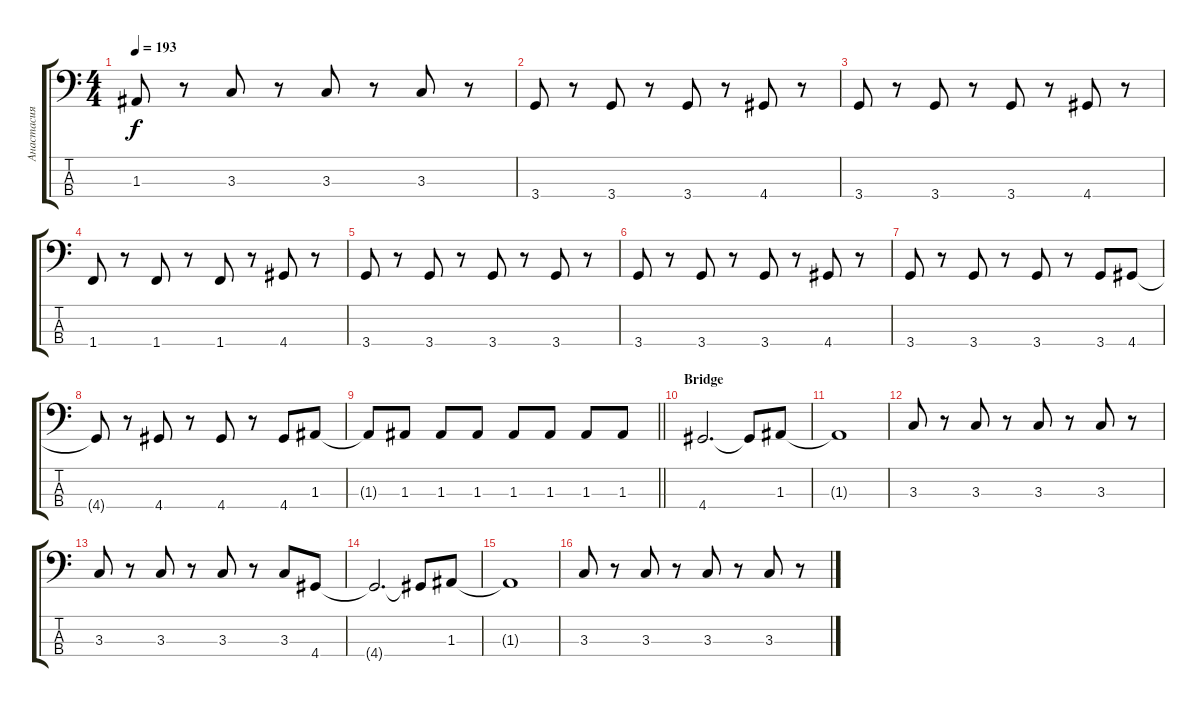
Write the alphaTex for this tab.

\track ("Анастасия" "Анастасия") {instrument electricbassfinger}
\staff {score tabs}
\tuning (G2 D2 A1 E1) {hide}
\ts (4 4)
\tempo 193
\clef f4
\ks c
1.3.8{dy f} r.8 3.3.8 r.8 3.3.8 r.8 3.3.8 r.8 |
3.4.8 r.8 3.4.8 r.8 3.4.8 r.8 4.4.8 r.8 |
3.4.8 r.8 3.4.8 r.8 3.4.8 r.8 4.4.8 r.8 |
1.4.8 r.8 1.4.8 r.8 1.4.8 r.8 4.4.8 r.8 |
3.4.8 r.8 3.4.8 r.8 3.4.8 r.8 3.4.8 r.8 |
3.4.8 r.8 3.4.8 r.8 3.4.8 r.8 4.4.8 r.8 |
3.4.8 r.8 3.4.8 r.8 3.4.8 r.8 3.4.8 4.4.8 |
4.4{t}.8 r.8 4.4.8 r.8 4.4.8 r.8 4.4.8 1.3.8 |
\barLineRight lightlight
1.3{t}.8 1.3.8 1.3.8 1.3.8 1.3.8 1.3.8 1.3.8 1.3.8 |
\section ("" "Bridge")
4.4.2{d} 4.4{t}.8 1.3.8 |
1.3{t}.1 |
3.3.8 r.8 3.3.8 r.8 3.3.8 r.8 3.3.8 r.8 |
3.3.8 r.8 3.3.8 r.8 3.3.8 r.8 3.3.8 4.4.8 |
4.4{t}.2{d} 4.4{t}.8 1.3.8 |
1.3{t}.1 |
3.3.8 r.8 3.3.8 r.8 3.3.8 r.8 3.3.8 r.8
